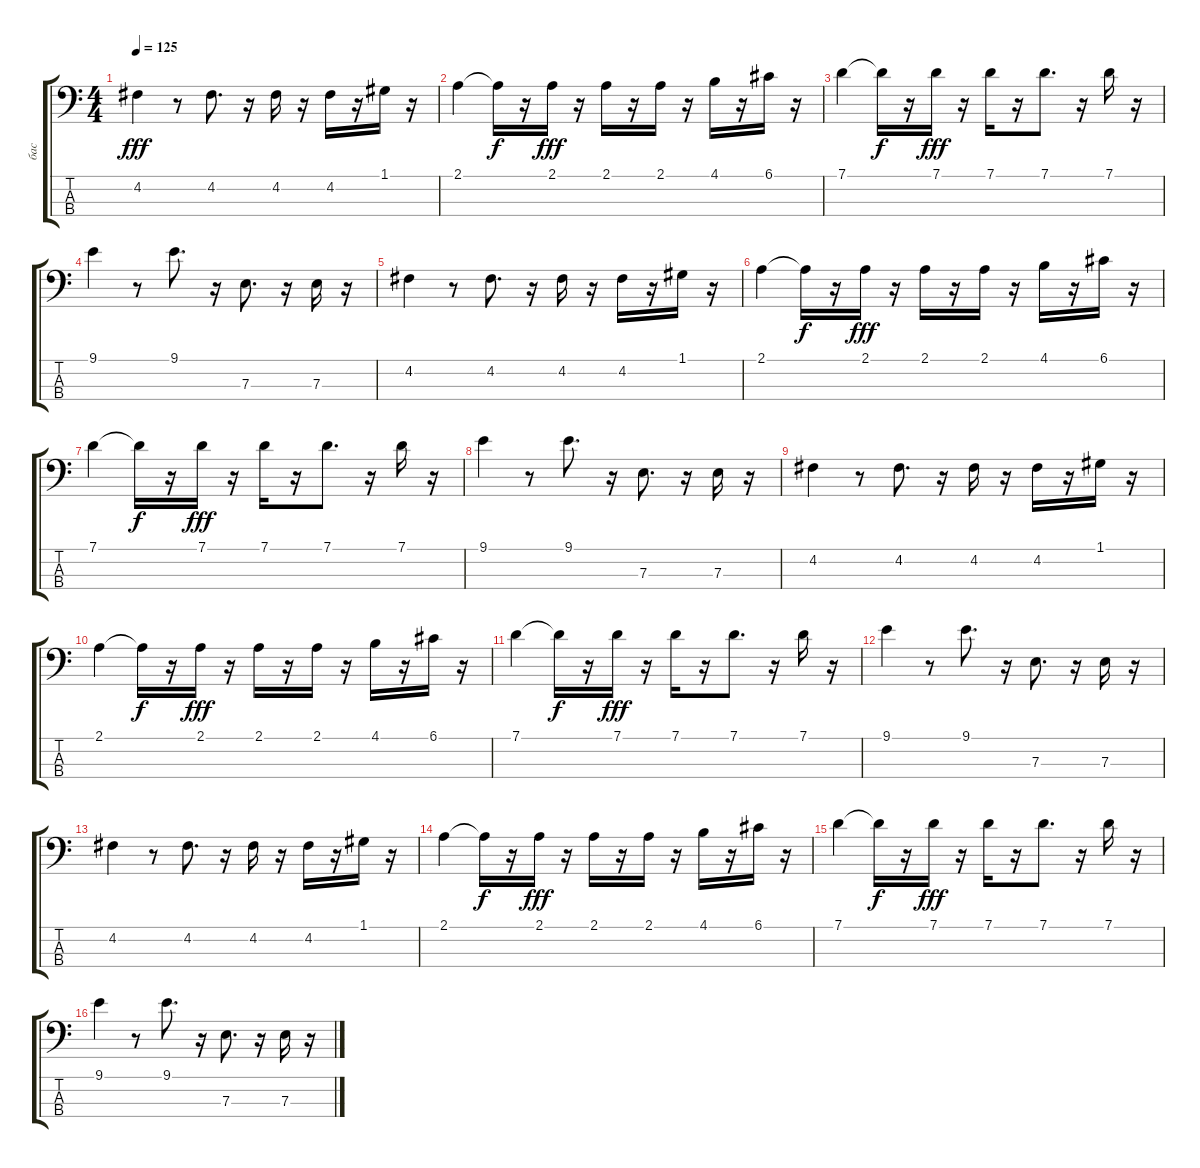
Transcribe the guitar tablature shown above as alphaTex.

\track ("бас" "бас") {instrument fretlessbass}
\staff {score tabs}
\tuning (G2 D2 A1 E1) {hide}
\ts (4 4)
\tempo 125
\clef f4
\ks c
4.2.4{dy fff} r.8 4.2.8{d} r.16 4.2.16 r.16 4.2.16 r.16 1.1.16 r.16 |
2.1.4 2.1{t}.16{dy f} r.16 2.1.16{dy fff} r.16 2.1.16 r.16 2.1.16 r.16 4.1.16 r.16 6.1.16 r.16 |
7.1.4 7.1{t}.16{dy f} r.16 7.1.16{dy fff} r.16 7.1.16 r.16 7.1.8{d} r.16 7.1.16 r.16 |
9.1.4 r.8 9.1.8{d} r.16 7.3.8{d} r.16 7.3.16 r.16 |
4.2.4 r.8 4.2.8{d} r.16 4.2.16 r.16 4.2.16 r.16 1.1.16 r.16 |
2.1.4 2.1{t}.16{dy f} r.16 2.1.16{dy fff} r.16 2.1.16 r.16 2.1.16 r.16 4.1.16 r.16 6.1.16 r.16 |
7.1.4 7.1{t}.16{dy f} r.16 7.1.16{dy fff} r.16 7.1.16 r.16 7.1.8{d} r.16 7.1.16 r.16 |
9.1.4 r.8 9.1.8{d} r.16 7.3.8{d} r.16 7.3.16 r.16 |
4.2.4 r.8 4.2.8{d} r.16 4.2.16 r.16 4.2.16 r.16 1.1.16 r.16 |
2.1.4 2.1{t}.16{dy f} r.16 2.1.16{dy fff} r.16 2.1.16 r.16 2.1.16 r.16 4.1.16 r.16 6.1.16 r.16 |
7.1.4 7.1{t}.16{dy f} r.16 7.1.16{dy fff} r.16 7.1.16 r.16 7.1.8{d} r.16 7.1.16 r.16 |
9.1.4 r.8 9.1.8{d} r.16 7.3.8{d} r.16 7.3.16 r.16 |
4.2.4 r.8 4.2.8{d} r.16 4.2.16 r.16 4.2.16 r.16 1.1.16 r.16 |
2.1.4 2.1{t}.16{dy f} r.16 2.1.16{dy fff} r.16 2.1.16 r.16 2.1.16 r.16 4.1.16 r.16 6.1.16 r.16 |
7.1.4 7.1{t}.16{dy f} r.16 7.1.16{dy fff} r.16 7.1.16 r.16 7.1.8{d} r.16 7.1.16 r.16 |
9.1.4 r.8 9.1.8{d} r.16 7.3.8{d} r.16 7.3.16 r.16
